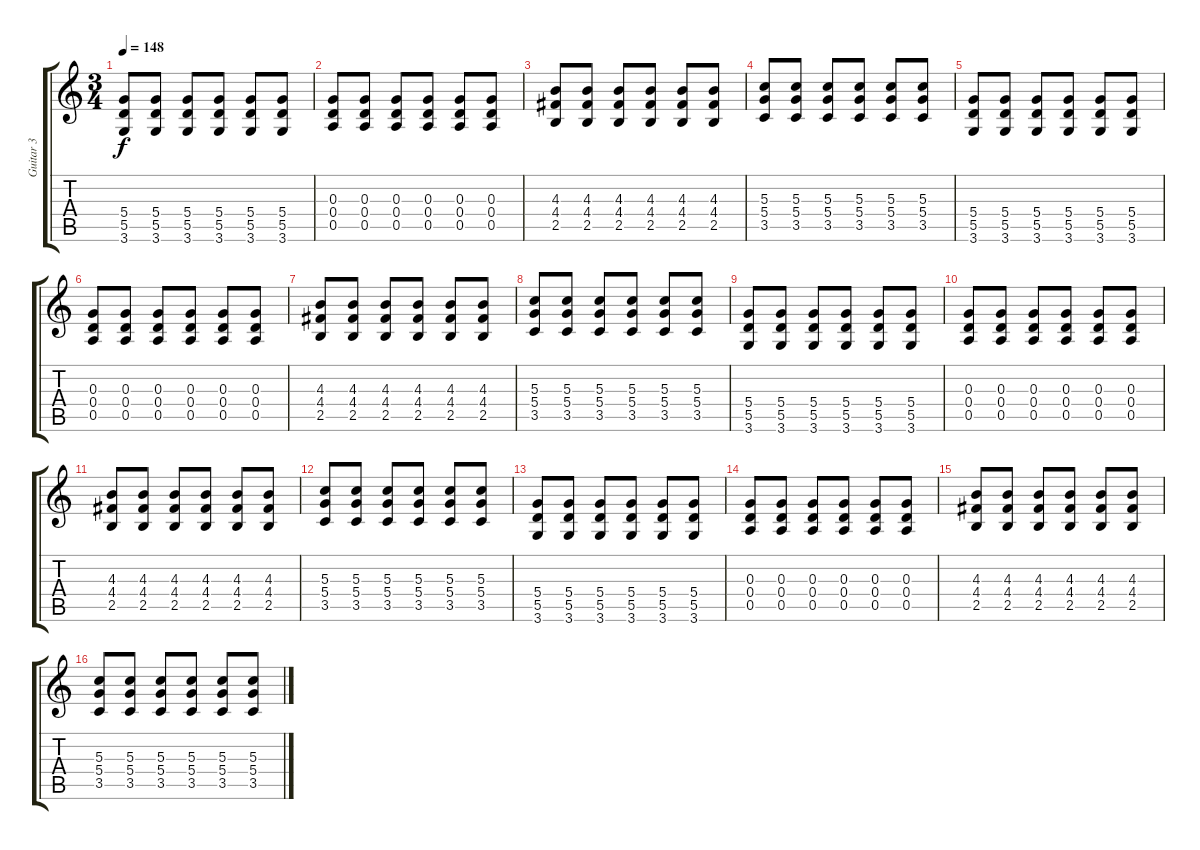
\track ("Guitar 3" "Guitar 3") {instrument distortionguitar}
\staff {score tabs}
\tuning (E4 B3 G3 D3 A2 E2) {hide}
\ts (3 4)
\tempo 148
\clef g2
\ks c
(5.4 5.5 3.6).8{dy f} (5.4 5.5 3.6).8 (5.4 5.5 3.6).8 (5.4 5.5 3.6).8 (5.4 5.5 3.6).8 (5.4 5.5 3.6).8 |
(0.3 0.4 0.5).8 (0.3 0.4 0.5).8 (0.3 0.4 0.5).8 (0.3 0.4 0.5).8 (0.3 0.4 0.5).8 (0.3 0.4 0.5).8 |
(4.3 4.4 2.5).8 (4.3 4.4 2.5).8 (4.3 4.4 2.5).8 (4.3 4.4 2.5).8 (4.3 4.4 2.5).8 (4.3 4.4 2.5).8 |
(5.3 5.4 3.5).8 (5.3 5.4 3.5).8 (5.3 5.4 3.5).8 (5.3 5.4 3.5).8 (5.3 5.4 3.5).8 (5.3 5.4 3.5).8 |
(5.4 5.5 3.6).8 (5.4 5.5 3.6).8 (5.4 5.5 3.6).8 (5.4 5.5 3.6).8 (5.4 5.5 3.6).8 (5.4 5.5 3.6).8 |
(0.3 0.4 0.5).8 (0.3 0.4 0.5).8 (0.3 0.4 0.5).8 (0.3 0.4 0.5).8 (0.3 0.4 0.5).8 (0.3 0.4 0.5).8 |
(4.3 4.4 2.5).8 (4.3 4.4 2.5).8 (4.3 4.4 2.5).8 (4.3 4.4 2.5).8 (4.3 4.4 2.5).8 (4.3 4.4 2.5).8 |
(5.3 5.4 3.5).8 (5.3 5.4 3.5).8 (5.3 5.4 3.5).8 (5.3 5.4 3.5).8 (5.3 5.4 3.5).8 (5.3 5.4 3.5).8 |
(5.4 5.5 3.6).8 (5.4 5.5 3.6).8 (5.4 5.5 3.6).8 (5.4 5.5 3.6).8 (5.4 5.5 3.6).8 (5.4 5.5 3.6).8 |
(0.3 0.4 0.5).8 (0.3 0.4 0.5).8 (0.3 0.4 0.5).8 (0.3 0.4 0.5).8 (0.3 0.4 0.5).8 (0.3 0.4 0.5).8 |
(4.3 4.4 2.5).8 (4.3 4.4 2.5).8 (4.3 4.4 2.5).8 (4.3 4.4 2.5).8 (4.3 4.4 2.5).8 (4.3 4.4 2.5).8 |
(5.3 5.4 3.5).8 (5.3 5.4 3.5).8 (5.3 5.4 3.5).8 (5.3 5.4 3.5).8 (5.3 5.4 3.5).8 (5.3 5.4 3.5).8 |
(5.4 5.5 3.6).8 (5.4 5.5 3.6).8 (5.4 5.5 3.6).8 (5.4 5.5 3.6).8 (5.4 5.5 3.6).8 (5.4 5.5 3.6).8 |
(0.3 0.4 0.5).8 (0.3 0.4 0.5).8 (0.3 0.4 0.5).8 (0.3 0.4 0.5).8 (0.3 0.4 0.5).8 (0.3 0.4 0.5).8 |
(4.3 4.4 2.5).8 (4.3 4.4 2.5).8 (4.3 4.4 2.5).8 (4.3 4.4 2.5).8 (4.3 4.4 2.5).8 (4.3 4.4 2.5).8 |
(5.3 5.4 3.5).8 (5.3 5.4 3.5).8 (5.3 5.4 3.5).8 (5.3 5.4 3.5).8 (5.3 5.4 3.5).8 (5.3 5.4 3.5).8
